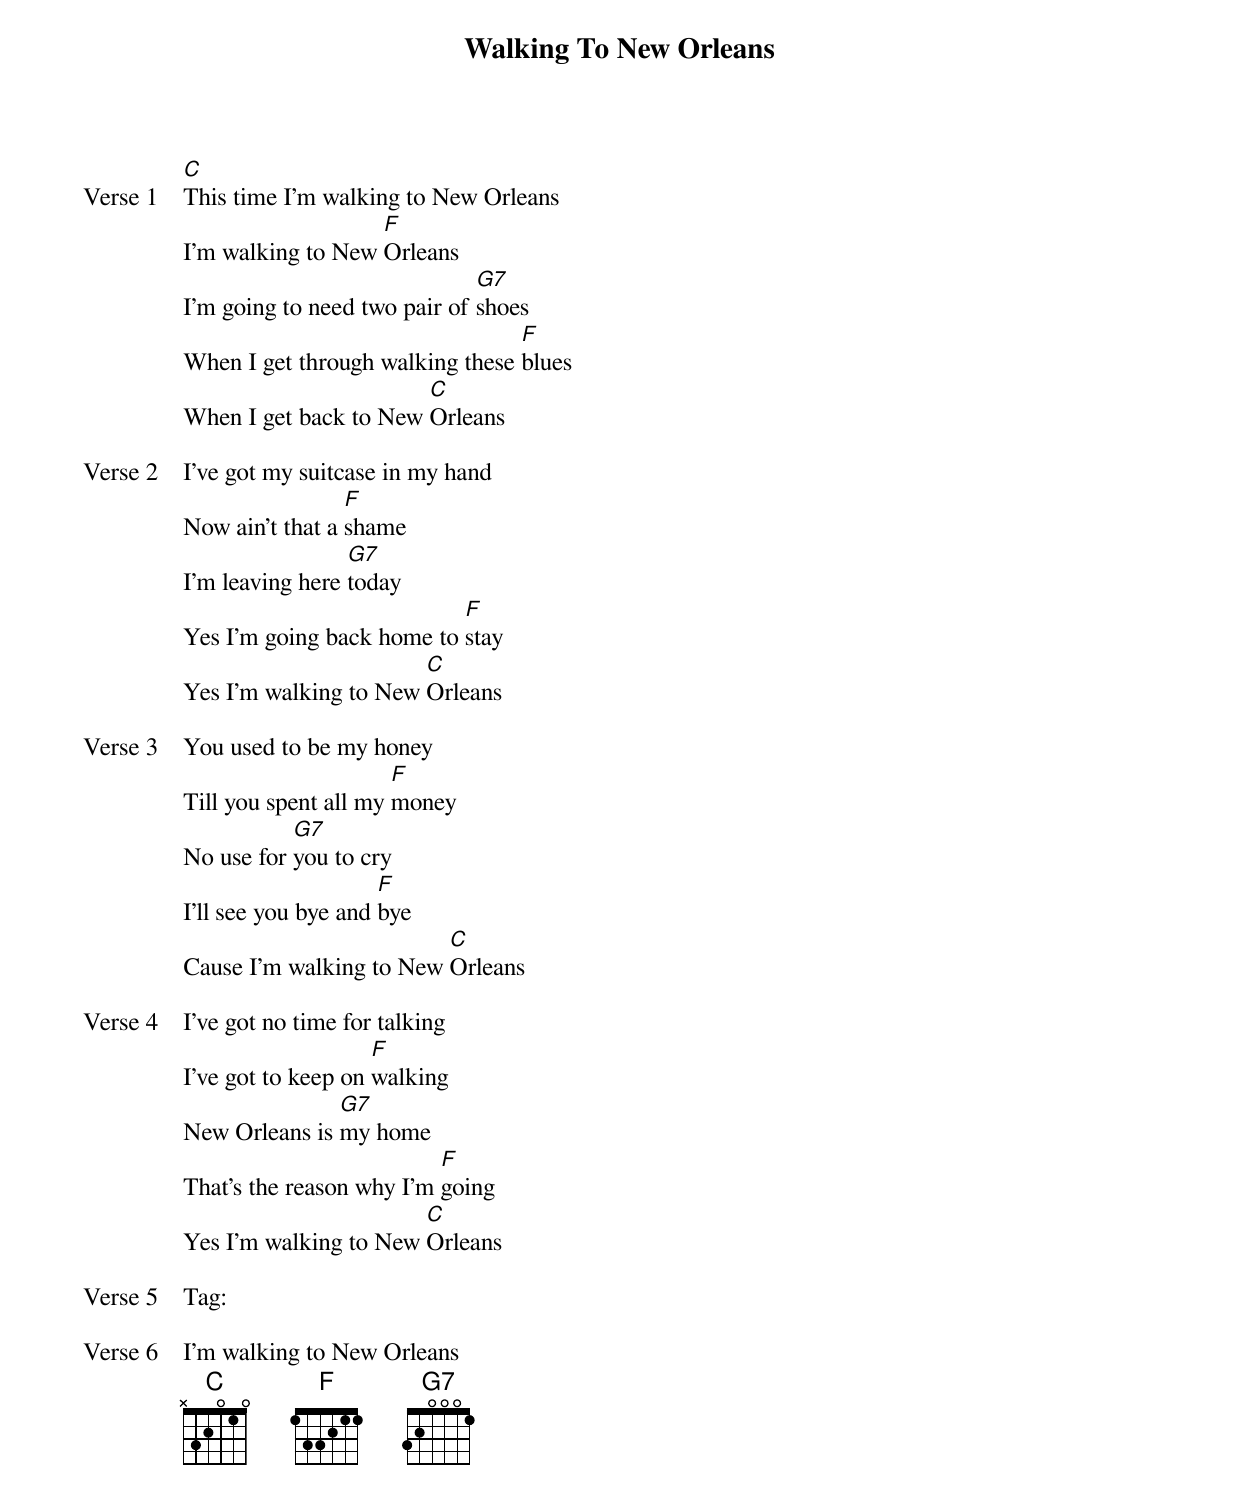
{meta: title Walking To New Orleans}
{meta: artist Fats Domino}
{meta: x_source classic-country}
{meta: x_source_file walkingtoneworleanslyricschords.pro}
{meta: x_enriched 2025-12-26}

{start_of_verse: Verse 1}
[C]This time I'm walking to New Orleans
I'm walking to New [F]Orleans
I'm going to need two pair of [G7]shoes
When I get through walking these [F]blues
When I get back to New [C]Orleans
{end_of_verse}

{start_of_verse: Verse 2}
I've got my suitcase in my hand
Now ain't that a [F]shame
I'm leaving here [G7]today
Yes I'm going back home to [F]stay
Yes I'm walking to New [C]Orleans
{end_of_verse}

{start_of_verse: Verse 3}
You used to be my honey
Till you spent all my [F]money
No use for [G7]you to cry
I'll see you bye and [F]bye
Cause I'm walking to New [C]Orleans
{end_of_verse}

{start_of_verse: Verse 4}
I've got no time for talking
I've got to keep on [F]walking
New Orleans is [G7]my home
That's the reason why I'm [F]going
Yes I'm walking to New [C]Orleans
{end_of_verse}

{start_of_verse: Verse 5}
Tag:
{end_of_verse}

{start_of_verse: Verse 6}
I'm walking to New Orleans
{end_of_verse}
